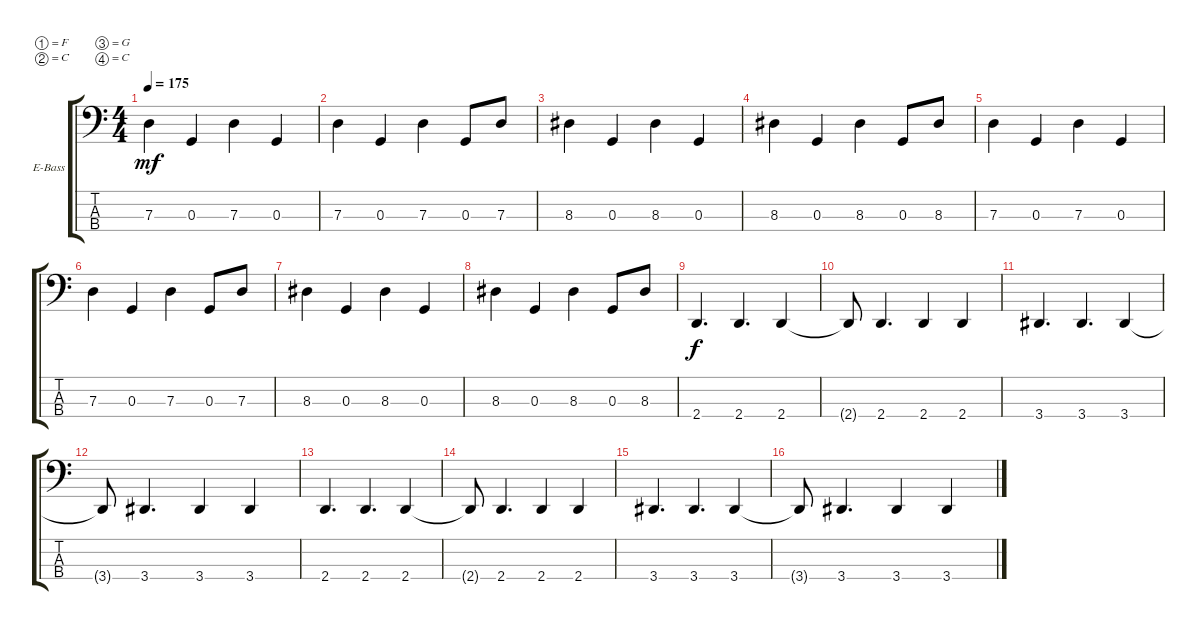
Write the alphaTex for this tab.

\defaultSystemsLayout 4
\bracketExtendMode groupsimilarinstruments
\firstSystemTrackNameOrientation horizontal
\otherSystemsTrackNameOrientation horizontal
\track ("Electric Bass" "E-Bass") {instrument electricbassfinger}
\staff {score tabs}
\tuning (F2 C2 G1 C1)
\ts (4 4)
\tempo 175
\clef f4
\ks c
7.3.4{dy mf} 0.3.4 7.3.4 0.3.4 |
7.3.4 0.3.4 7.3.4 0.3.8 7.3.8 |
8.3.4 0.3.4 8.3.4 0.3.4 |
8.3.4 0.3.4 8.3.4 0.3.8 8.3.8 |
7.3.4 0.3.4 7.3.4 0.3.4 |
7.3.4 0.3.4 7.3.4 0.3.8 7.3.8 |
8.3.4 0.3.4 8.3.4 0.3.4 |
8.3.4 0.3.4 8.3.4 0.3.8 8.3.8 |
2.4.4{d dy f} 2.4.4{d} 2.4.4 |
2.4{t}.8 2.4.4{d} 2.4.4 2.4.4 |
3.4.4{d} 3.4.4{d} 3.4.4 |
3.4{t}.8 3.4.4{d} 3.4.4 3.4.4 |
2.4.4{d} 2.4.4{d} 2.4.4 |
2.4{t}.8 2.4.4{d} 2.4.4 2.4.4 |
3.4.4{d} 3.4.4{d} 3.4.4 |
3.4{t}.8 3.4.4{d} 3.4.4 3.4.4
